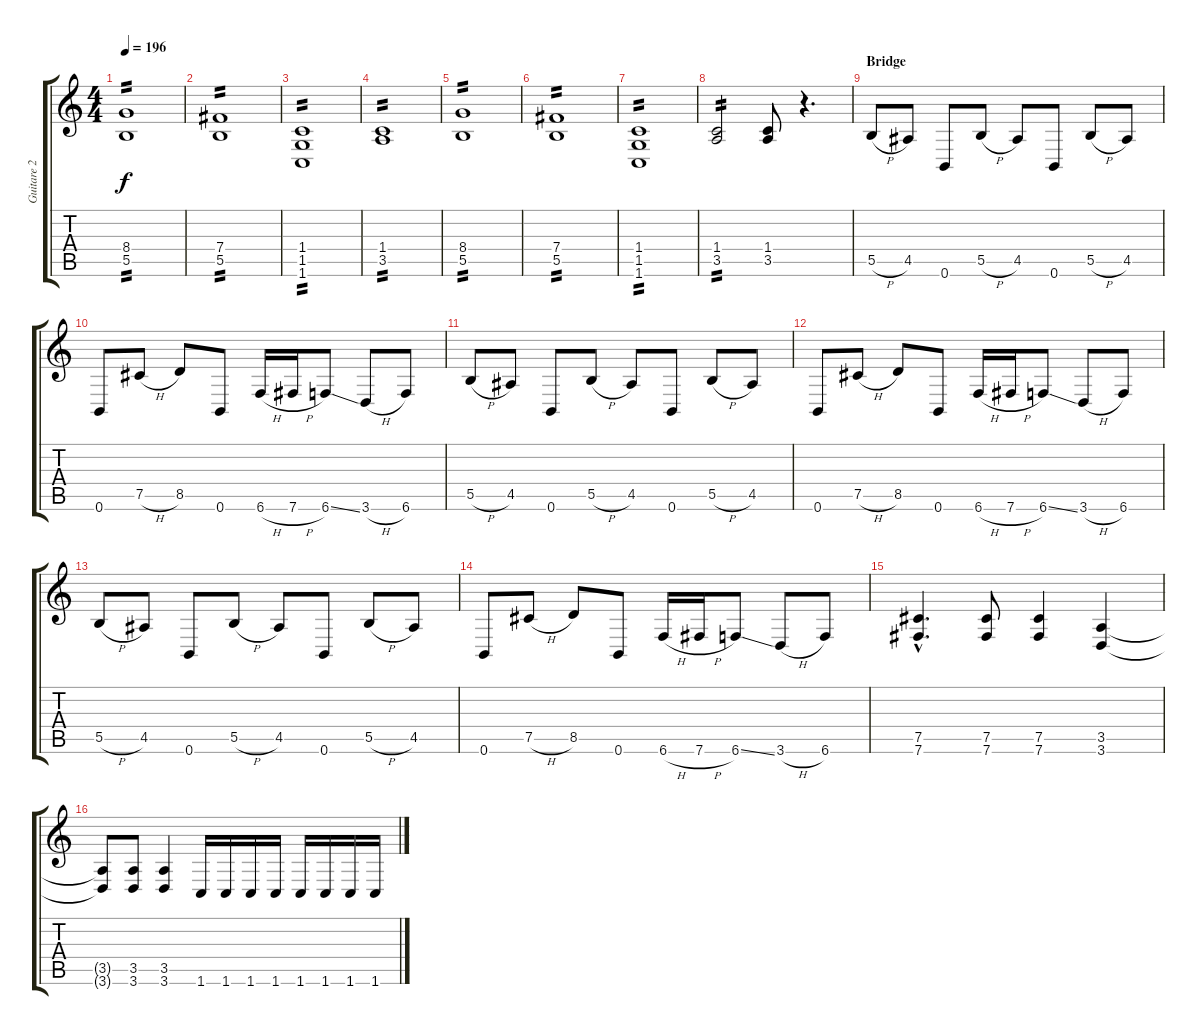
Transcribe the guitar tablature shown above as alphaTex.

\track ("Guitare 2" "Guitare 2") {instrument distortionguitar}
\staff {score tabs}
\tuning (Db4 Ab3 E3 B2 Gb2 B1) {hide}
\ts (4 4)
\tempo 196
\clef g2
\ks c
(8.4 5.5).1{tp 2 dy f} |
(7.4 5.5).1{tp 2} |
(1.4 1.5 1.6).1{tp 2} |
(1.4 3.5).1{tp 2} |
(8.4 5.5).1{tp 2} |
(7.4 5.5).1{tp 2} |
(1.4 1.5 1.6).1{tp 2} |
(1.4 3.5).2{tp 2} (1.4 3.5).8 r.4{d} |
\section ("" "Bridge")
5.5{h}.8 4.5.8 0.6.8 5.5{h}.8 4.5.8 0.6.8 5.5{h}.8 4.5.8 |
0.6.8 7.5{h}.8 8.5.8 0.6.8 6.6{h}.16 7.6{h}.16 6.6{ss}.8 3.6{h}.8 6.6.8 |
5.5{h}.8 4.5.8 0.6.8 5.5{h}.8 4.5.8 0.6.8 5.5{h}.8 4.5.8 |
0.6.8 7.5{h}.8 8.5.8 0.6.8 6.6{h}.16 7.6{h}.16 6.6{ss}.8 3.6{h}.8 6.6.8 |
5.5{h}.8 4.5.8 0.6.8 5.5{h}.8 4.5.8 0.6.8 5.5{h}.8 4.5.8 |
0.6.8 7.5{h}.8 8.5.8 0.6.8 6.6{h}.16 7.6{h}.16 6.6{ss}.8 3.6{h}.8 6.6.8 |
(7.5{hac} 7.6{hac}).4{d} (7.5 7.6).8 (7.5 7.6).4 (3.5 3.6).4 |
(3.5{t} 3.6{t}).8 (3.5 3.6).8 (3.5 3.6).4 1.6.16 1.6.16 1.6.16 1.6.16 1.6.16 1.6.16 1.6.16 1.6.16
